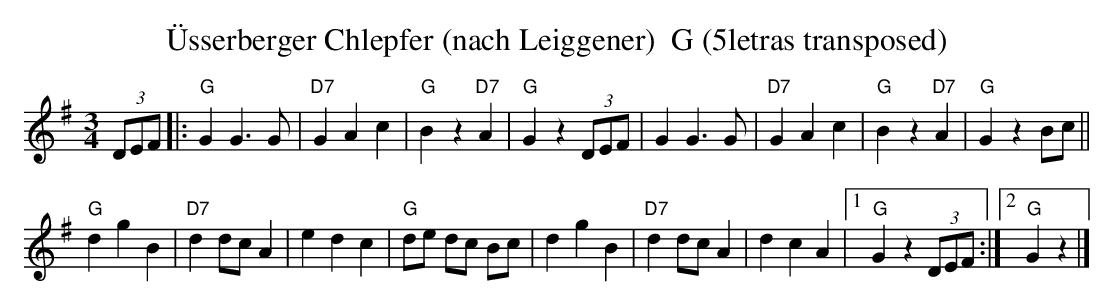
X:1
T:\"Usserberger Chlepfer (nach Leiggener)  G (5letras transposed)
M:3/4
L:1/4
K:G transpose=3 %%MIDI gchordon
(3D/2E/2F/2 |: "G"GG>G | "D7"GAc | "G"Bz"D7"A | "G"Gz(3D/2E/2F/2 |GG>G | \
"D7"GAc | "G"Bz"D7"A | "G"GzB/2c/2 ||
 "G"dgB | "D7"d d/2c/2A | edc | \
"G"d/2e/2 d/2c/2 B/2c/2 | dgB | "D7"dd/2c/2A | dcA |1 "G"Gz(3D/2E/2F/2 :|2 "G"Gz |]
